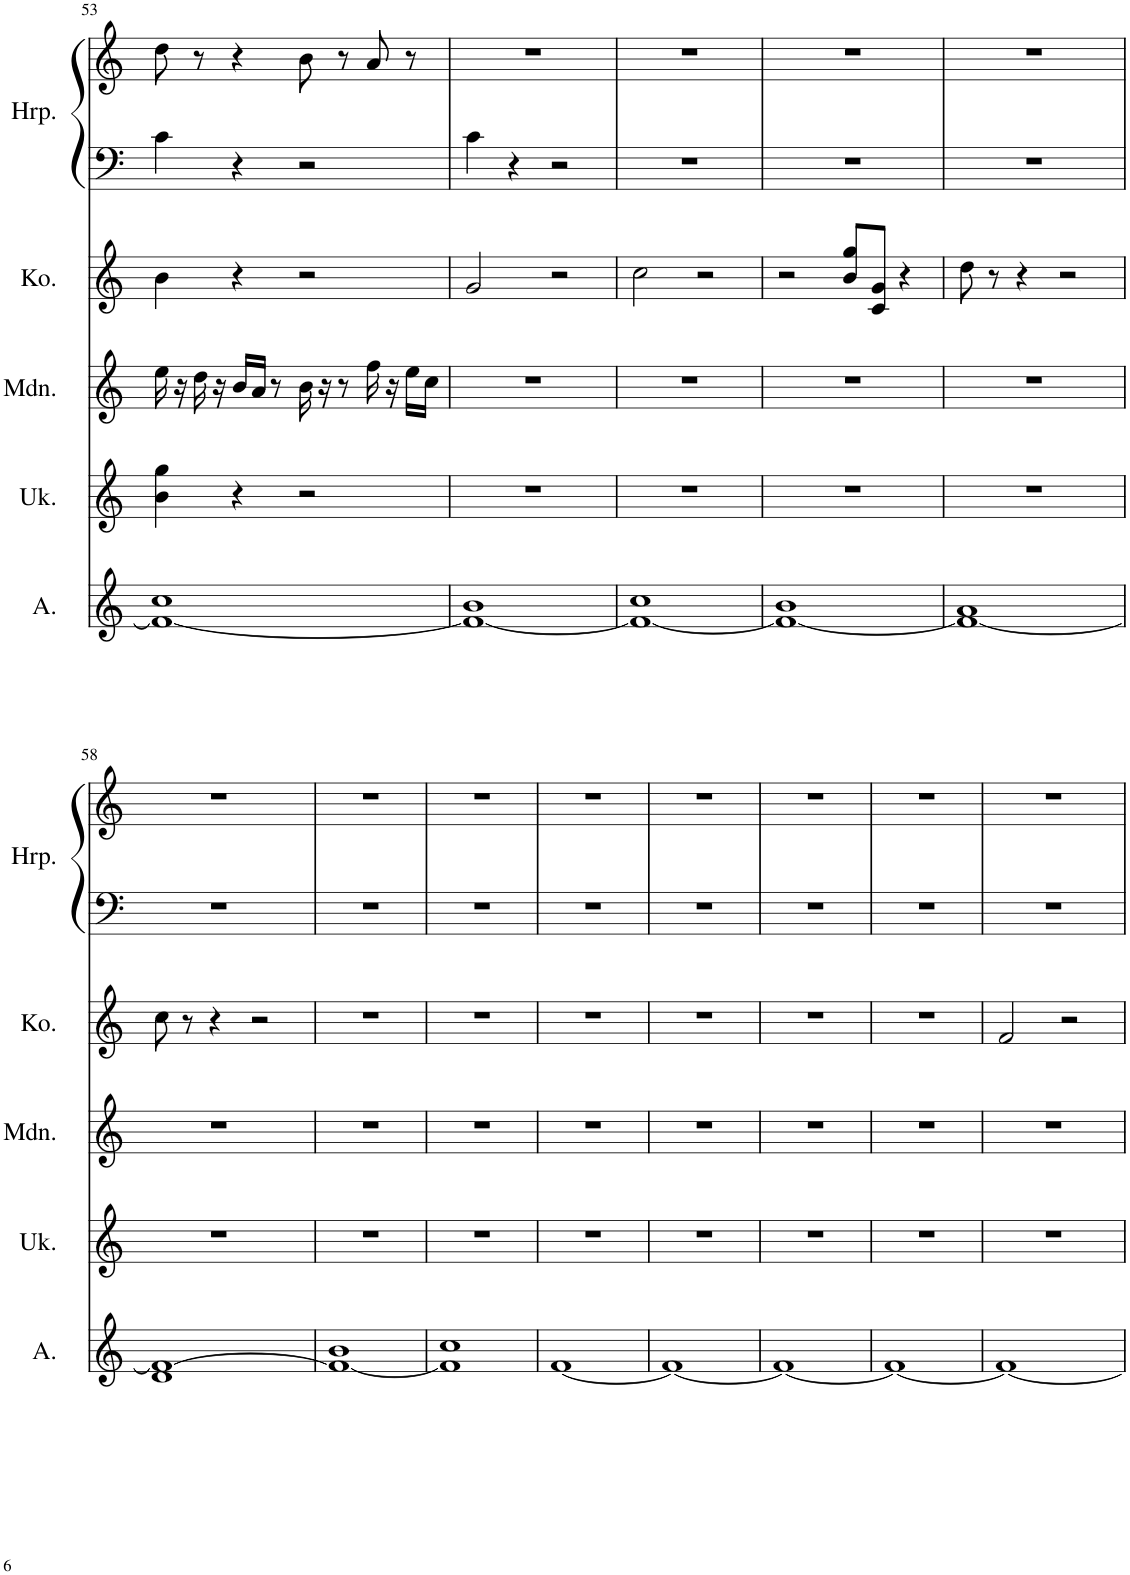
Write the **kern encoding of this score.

**kern	**kern	**kern	**kern	**kern	**kern
*part5	*part4	*part3	*part2	*part1	*part1
*staff6	*staff5	*staff4	*staff3	*staff2	*staff1
*I"Alto	*I"Ukulele	*I"Mandolin	*I"Koto	*I"Harp	*
*I'A.	*I'Uk.	*I'Mdn.	*I'Ko.	*I'Hrp.	*
!!LO:PB:g=z
*clefG2	*clefG2	*clefG2	*clefG2	*clefF4	*clefG2
*k[]	*k[]	*k[]	*k[]	*k[]	*k[]
*M4/4	*M4/4	*M4/4	*M4/4	*M4/4	*M4/4
=53	=53	=53	=53	=53	=53
1f_ 1cc	4b\ 4gg\	16ee\	4b\	4c\	8dd\
.	.	16r	.	.	.
.	.	16dd\	.	.	8r
.	.	16r	.	.	.
.	4r	16b/LL	4r	4r	4r
.	.	16a/JJ	.	.	.
.	.	8r	.	.	.
.	2r	16b\	2r	2r	8b\
.	.	16r	.	.	.
.	.	8r	.	.	8r
.	.	16ff\	.	.	8a/
.	.	16r	.	.	.
.	.	16ee\LL	.	.	8r
.	.	16cc\JJ	.	.	.
=54	=54	=54	=54	=54	=54
1f_ 1b	1r	1r	2g/	4c\	1r
.	.	.	.	4r	.
.	.	.	2r	2r	.
=55	=55	=55	=55	=55	=55
1f_ 1cc	1r	1r	2cc\	1r	1r
.	.	.	2r	.	.
=56	=56	=56	=56	=56	=56
1f_ 1b	1r	1r	2r	1r	1r
.	.	.	8b/ 8gg/L	.	.
.	.	.	8c/ 8g/J	.	.
.	.	.	4r	.	.
=57	=57	=57	=57	=57	=57
1f_ 1a	1r	1r	8dd\	1r	1r
.	.	.	8r	.	.
.	.	.	4r	.	.
.	.	.	2r	.	.
!!LO:LB:g=z
=58	=58	=58	=58	=58	=58
1d 1f_	1r	1r	8cc\	1r	1r
.	.	.	8r	.	.
.	.	.	4r	.	.
.	.	.	2r	.	.
=59	=59	=59	=59	=59	=59
1f_ 1b	1r	1r	1r	1r	1r
=60	=60	=60	=60	=60	=60
1f] 1cc	1r	1r	1r	1r	1r
=61	=61	=61	=61	=61	=61
[1f	1r	1r	1r	1r	1r
=62	=62	=62	=62	=62	=62
1f_	1r	1r	1r	1r	1r
=63	=63	=63	=63	=63	=63
1f_	1r	1r	1r	1r	1r
=64	=64	=64	=64	=64	=64
1f_	1r	1r	1r	1r	1r
=65	=65	=65	=65	=65	=65
1f_	1r	1r	2f/	1r	1r
.	.	.	2r	.	.
=	=	=	=	=	=
*-	*-	*-	*-	*-	*-
